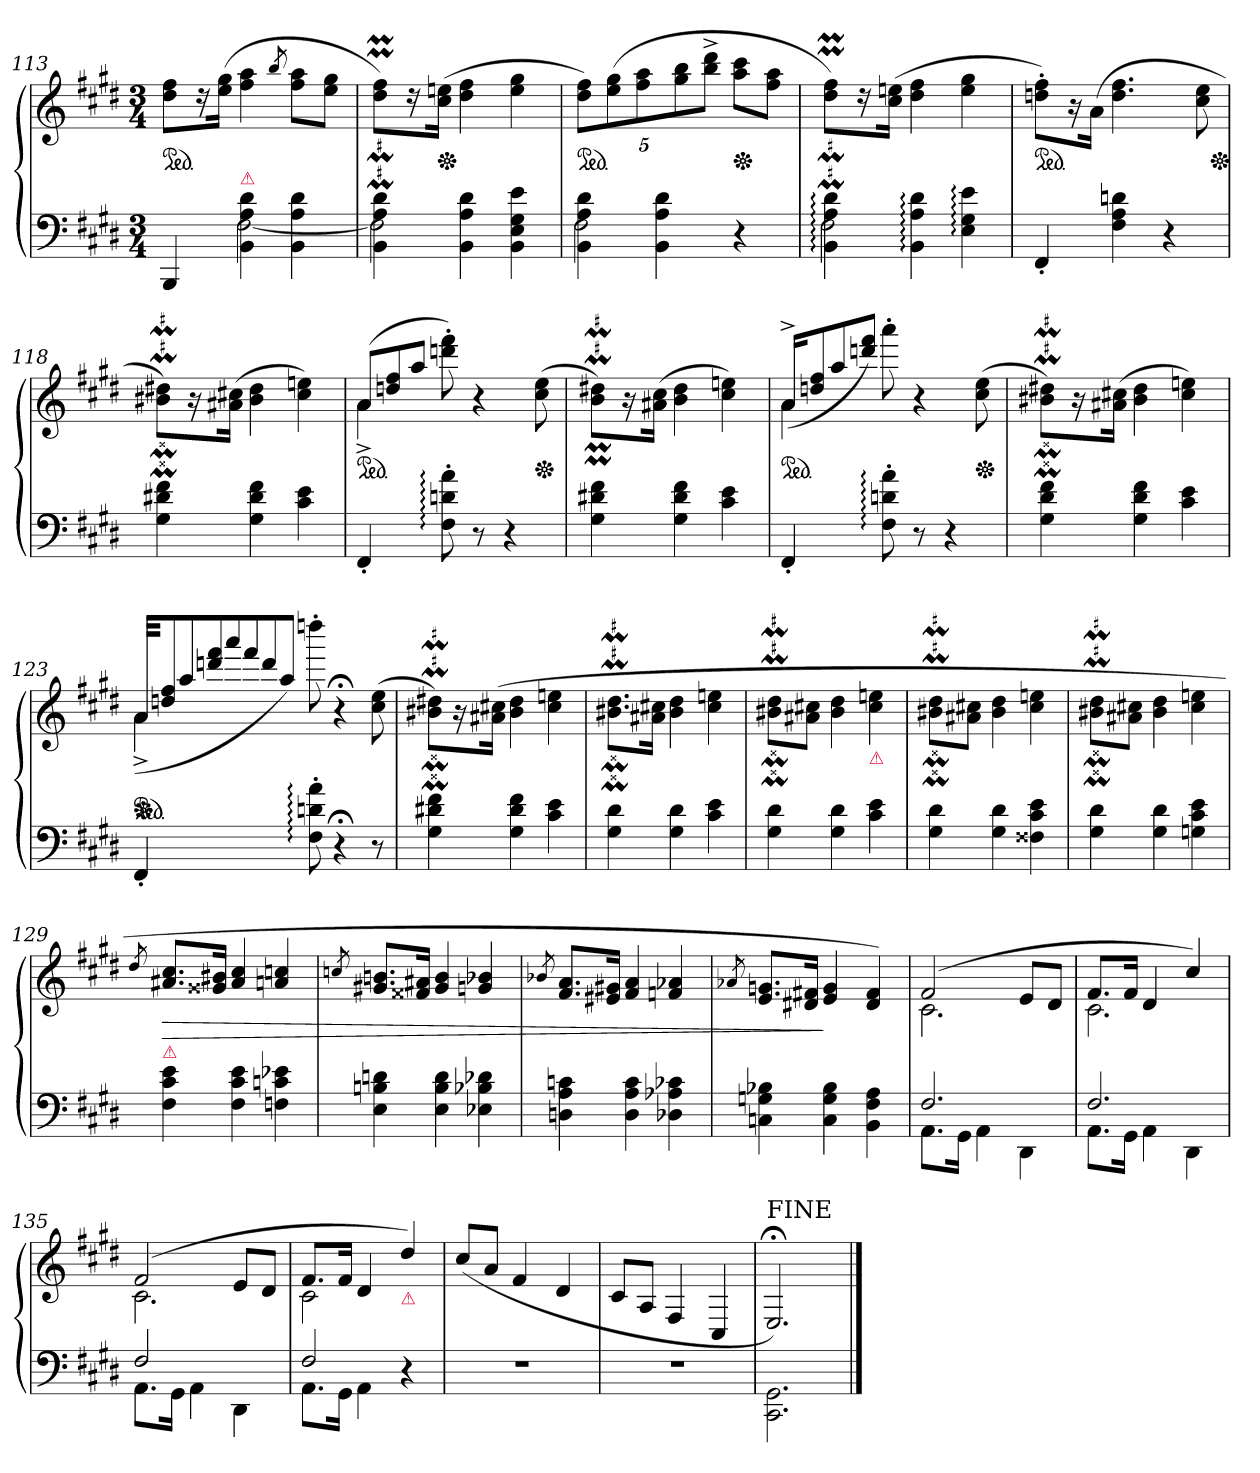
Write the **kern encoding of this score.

**kern	**kern	**dynam
*part1	*part1	*part1
*staff2	*staff1	*staff1/2
*clefF4	*clefG2	*
*k[f#c#g#d#]	*k[f#c#g#d#]	*
*c#:	*c#:	*
*M3/4	*M3/4	*
=113	=113	=113
*^	*	*
*	*	*ped	*
4ryy	4BBB/	8dd# 8ff#L	.
.	.	16r	.
.	.	(>16ee 16gg#Jk	.
!LO:TX:a:color=crimson:t=⚠	!	!	!
4BB\ 4A\ 4d#\	[2F#	4ff# 4aa	.
.	.	8qbb/	.
4BB\ 4A\ 4d#\	.	8ff# 8aaL	.
.	.	8ee 8gg#J	.
=114	=114	=114	=114
4BB\ 4A\ 4d#\	2F#]	8dd#M 8ff#ML)	.
.	.	16r	.
*	*	*Xped	*
.	.	(>16cc# 16eeJk	.
4BB\ 4A\ 4d#\	.	4dd# 4ff#	.
4BB\ 4E\ 4G#\ 4e\	4ryy	4ee 4gg#	.
=115	=115	=115	=115
!	!	!LO:TX:a:color=crimson:t=⚠	!
*	*	*ped	*
4BB\ 4A\ 4d#\	2F#	10dd# 10ff#L)	.
.	.	(10ee 10gg#	.
.	.	10ff# 10aa	.
4BB\ 4A\ 4d#\	.	.	.
.	.	10gg# 10bb	.
.	.	10bb^< 10ddd#^<J	.
*	*	*Xped	*
4r	4ryy	8aa 8ccc#L	.
.	.	8ff# 8aaJ	.
=116	=116	=116	=116
4BB:\ 4A:\ 4d#:\	2F#	8dd#M 8ff#ML)	.
.	.	16r	.
.	.	(>16cc# 16eeJk	.
4BB:\ 4A:\ 4d#:\	.	4dd# 4ff#	.
4E:\ 4G#:\ 4e:\	4ryy	4ee 4gg#	.
*v	*v	*	*
=117	=117	=117
*	*ped	*
4FF#'	8ddn' 8ff#'L)	.
.	16r	.
.	(>16aJk	.
4F# 4A 4dn	4.dd 4.ff#	.
4r	.	.
.	8cc# 8ee	.
*	*Xped	*
=118	=118	=118
4G# 4d#X 4f#	8b#XM 8dd#XML)	.
.	16r	.
.	(>16a#X 16cc#Jk	.
4G# 4d# 4f#	4b# 4dd#	.
4c# 4e	4cc# 4ee)	.
=119	=119	=119
*	*Xtuplet	*
*	*^	*
*	*ped	*	*
4FF#'	(12aL	4a^>\	.
.	12ddn!/ 12ff#!/	.	.
.	12aa!/J	.	.
8F#:' 8dn:' 8a:'	8dddn' 8fff#')	2ryy	.
8r	4r	.	.
4r	.	.	.
*	*Xped	*	*
.	(8cc# 8ee	.	.
*	*v	*v	*
=120	=120	=120
4G# 4d#X 4f#	8bM 8dd#XML)	.
.	16r	.
.	(16a#X 16cc#Jk	.
4G# 4d# 4f#	4b 4dd#	.
4c# 4e	4cc# 4ee)	.
=121	=121	=121
!	!LO:N:vis=8	!
*	*^	*
*	*ped	*	*
4FF#'<	16a^/L	(<4a\	.
!	!LO:N:vis=8	!	!
.	16ddn!/ 16ff#!/	.	.
!	!LO:N:vis=8	!	!
.	16aa!/	.	.
!	!LO:N:vis=8	!	!
.	16dddn!/ 16fff#!/J)	.	.
8F#:'> 8dn:'> 8a:'>	8aaa'>	2ryy	.
8r	4r	.	.
4r	.	.	.
*	*Xped	*	*
.	(8cc# 8ee	.	.
*	*v	*v	*
=122	=122	=122
4G# 4d# 4f#	8b#XM 8dd#XML)	.
.	16r	.
.	(>16a#X 16cc#Jk	.
4G# 4d# 4f#	4b# 4dd#	.
4c# 4e	4cc# 4ee)	.
=123	=123	=123
!	!LO:N:vis=8	!
*	*^	*
*	*ped	*	*
*	*Xped	*	*
4FF#'<	32a!L	(<4a^>\	.
!	!LO:N:vis=8	!	!
.	32ddn!/ 32ff#!/	.	.
!	!LO:N:vis=8	!	!
.	32aa!/	.	.
!	!LO:N:vis=8	!	!
.	32dddn!/ 32fff#!/	.	.
!	!LO:N:vis=8	!	!
.	32aaa!/	.	.
!	!LO:N:vis=8	!	!
.	32fff#!/	.	.
!	!LO:N:vis=8	!	!
.	32ddd!/	.	.
!	!LO:N:vis=8	!	!
.	32aa!/J)	.	.
8F#:'> 8dn:'> 8a:'>	8ddddn'>	2ryy	.
4r;<	4r;<	.	.
8r	(8cc# 8ee	.	.
*	*v	*v	*
=124	=124	=124
4G# 4d#X 4f#	8b#XM 8dd#XML)	.
.	16r	.
.	(>16a#X 16cc#Jk	.
4G# 4d# 4f#	4b# 4dd#	.
4c# 4e	4cc# 4ee	.
=125	=125	=125
4G# 4d#	8.b#XM 8.dd#ML	.
.	16a#X 16cc#Jk	.
4G# 4d#	4b# 4dd#	.
4c# 4e	4cc# 4ee	.
=126	=126	=126
4G# 4d#	8b#XM 8dd#ML	.
.	8a#X 8cc#J	.
4G# 4d#	4b# 4dd#	.
!	!LO:TX:b:i:color=crimson:t=⚠	!
4c# 4e	4cc# 4ee	.
=127	=127	=127
4G# 4d#	8b#XM 8dd#ML	.
.	8a#X 8cc#J	.
4G# 4d#	4b# 4dd#	.
4F##X 4c# 4e	4cc# 4ee	.
=128	=128	=128
4G# 4d#	8b#XM 8dd#ML	.
.	8a#X 8cc#J	.
4G# 4d#	4b# 4dd#	.
4Gn 4c# 4e	4cc# 4ee	.
=129	=129	=129
.	8qdd#/	.
!	!LO:TX:b:color=crimson:t=⚠	!
!	!	!LO:HP:b
4F# 4c# 4e	8.a#X 8.cc#L	>
.	16g##X 16b#XJk	.
4F# 4c# 4e	4a#/ 4cc#/	.
4Fn 4cn 4e-X	4an/ 4ccn/	.
=130	=130	=130
.	8qccn/	.
4E 4Bn 4dn	8.g#X 8.bnL	.
.	16f##X 16a#XJk	.
4E 4B 4d	4g# 4b	.
4E-X 4B-X 4d-X	4gn 4b-X	.
=131	=131	=131
.	8qb-X/	.
4Dn 4A 4cn	8.f# 8.aL	.
.	16e#X 16g#XJk	.
4D 4A 4c	4f# 4a	.
4D-X 4A-X 4c-X	4fn 4a-X	.
=132	=132	=132
.	8qa-X/	.
4Cn 4Gn 4B-X	8.e 8.gnL	.
.	16d#X 16f#XJk	.
4C 4G 4B-	4e 4g	]
4BB 4F# 4A	4d# 4f#)	.
=133	=133	=133
*^	*^	*
2.F#	8.AAL	(>2f#	2.c#	.
.	16GG#Jk	.	.	.
.	4AA	.	.	.
.	4DD#	8eL	.	.
.	.	8d#J	.	.
=134	=134	=134	=134	=134
2.F#	8.AAL	8.f#L	2.c#	.
.	16GG#Jk	16f#Jk	.	.
.	4AA	4d#	.	.
.	4DD#	4cc#)	.	.
=135	=135	=135	=135	=135
!LO:N:vis=2	!	!	!	!
2.F#	8.AAL	(2f#	2.c#	.
.	16GG#Jk	.	.	.
.	4AA	.	.	.
.	4DD#	8eL	.	.
.	.	8d#J	.	.
=136	=136	=136	=136	=136
!	!	!	!LO:N:vis=2	!
2F#	8.AAL	8.f#L	2.c#	.
.	16GG#Jk	16f#Jk	.	.
.	4AA	4d#	.	.
!	!	!LO:TX:b:i:color=crimson:t=⚠	!	!
4r	4ryy	4dd#)	.	.
*v	*v	*	*	*
*	*v	*v	*
=137	=137	=137
2.r	(>8cc#/L	.
.	8a/J	.
.	4f#	.
.	4d#	.
=138	=138	=138
2.rF	8c#/L	.
.	8A/J	.
.	4F#/	.
.	4C#/	.
=139	=139	=139
!	!LO:TX:a:t=FINE	!
2.CC#\ 2.GG#\	2.E;</)	.
==	==	==
*-	*-	*-
